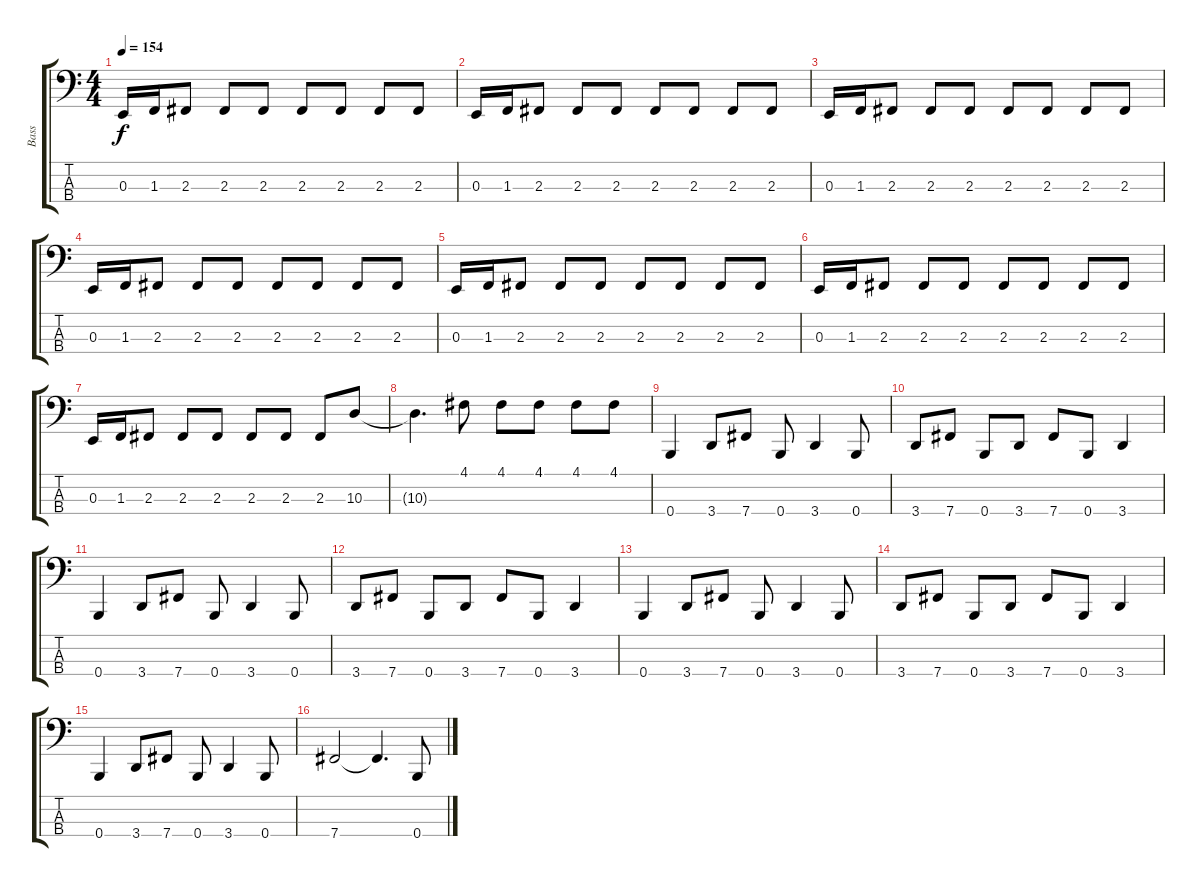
\track ("Bass" "Bass") {instrument electricbasspick}
\staff {score tabs}
\tuning (D2 A1 E1 B0) {hide}
\ts (4 4)
\tempo 154
\clef f4
\ks c
0.3.16{dy f instrument electricbasspick} 1.3.16 2.3.8 2.3.8 2.3.8 2.3.8 2.3.8 2.3.8 2.3.8 |
0.3.16 1.3.16 2.3.8 2.3.8 2.3.8 2.3.8 2.3.8 2.3.8 2.3.8 |
0.3.16 1.3.16 2.3.8 2.3.8 2.3.8 2.3.8 2.3.8 2.3.8 2.3.8 |
0.3.16 1.3.16 2.3.8 2.3.8 2.3.8 2.3.8 2.3.8 2.3.8 2.3.8 |
0.3.16 1.3.16 2.3.8 2.3.8 2.3.8 2.3.8 2.3.8 2.3.8 2.3.8 |
0.3.16 1.3.16 2.3.8 2.3.8 2.3.8 2.3.8 2.3.8 2.3.8 2.3.8 |
0.3.16 1.3.16 2.3.8 2.3.8 2.3.8 2.3.8 2.3.8 2.3.8 10.3.8 |
10.3{t}.4{d} 4.1.8 4.1.8 4.1.8 4.1.8 4.1.8 |
0.4.4 3.4.8 7.4.8 0.4.8 3.4.4 0.4.8 |
3.4.8 7.4.8 0.4.8 3.4.8 7.4.8 0.4.8 3.4.4 |
0.4.4 3.4.8 7.4.8 0.4.8 3.4.4 0.4.8 |
3.4.8 7.4.8 0.4.8 3.4.8 7.4.8 0.4.8 3.4.4 |
0.4.4 3.4.8 7.4.8 0.4.8 3.4.4 0.4.8 |
3.4.8 7.4.8 0.4.8 3.4.8 7.4.8 0.4.8 3.4.4 |
0.4.4 3.4.8 7.4.8 0.4.8 3.4.4 0.4.8 |
7.4.2 7.4{t}.4{d} 0.4.8
